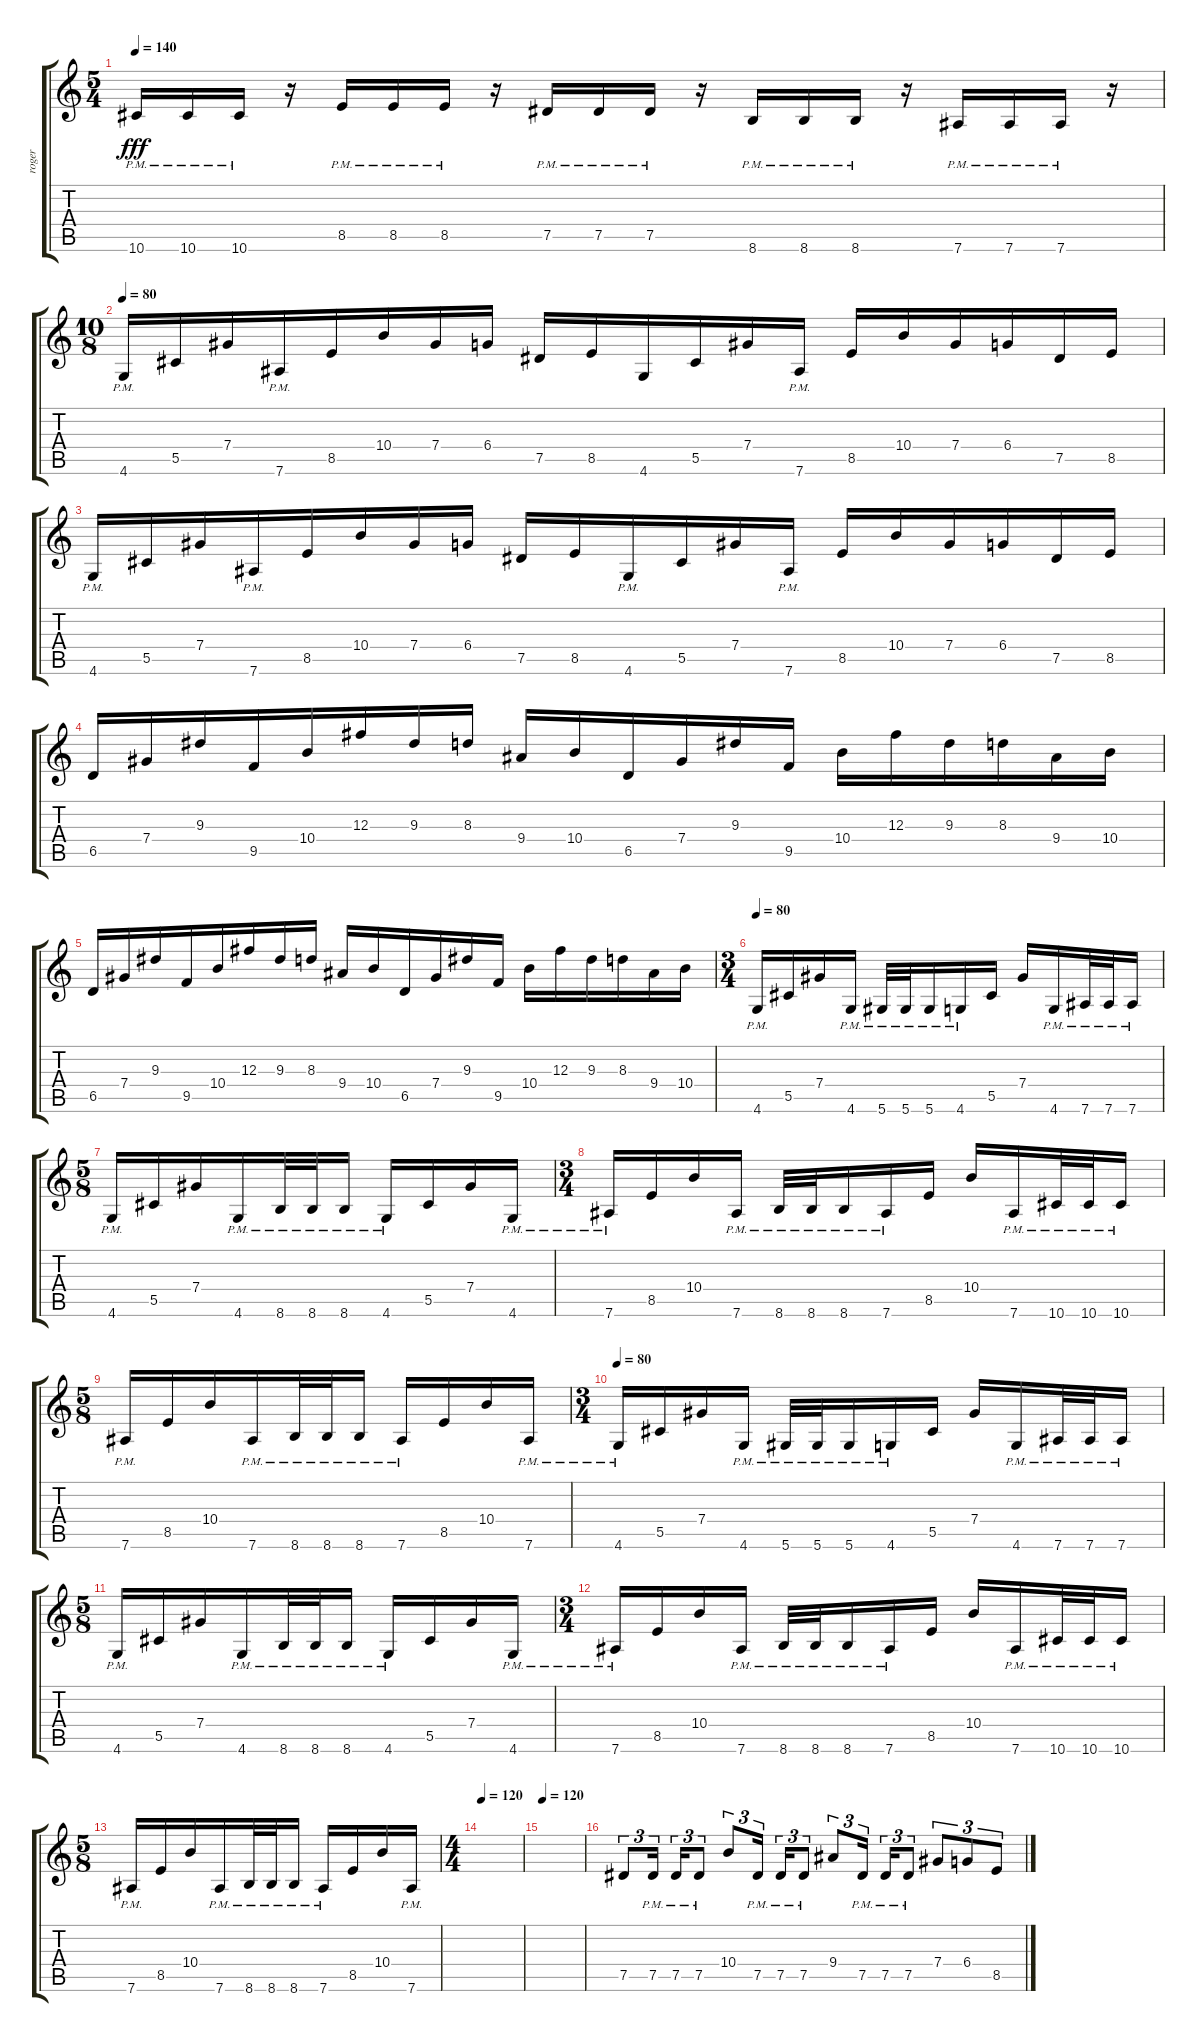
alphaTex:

\track ("roger" "roger") {instrument distortionguitar}
\staff {score tabs}
\tuning (Eb4 Bb3 Gb3 Db3 Ab2 Eb2) {hide}
\ts (5 4)
\tempo 140
\clef g2
\ks c
10.6{pm}.16{dy fff} 10.6{pm}.16 10.6{pm}.16 r.16 8.5{pm}.16 8.5{pm}.16 8.5{pm}.16 r.16 7.5{pm}.16 7.5{pm}.16 7.5{pm}.16 r.16 8.6{pm}.16 8.6{pm}.16 8.6{pm}.16 r.16 7.6{pm}.16 7.6{pm}.16 7.6{pm}.16 r.16 |
\ts (10 8)
\tempo 80
4.6{pm}.16 5.5.16 7.4.16 7.6{pm}.16 8.5.16 10.4.16 7.4.16 6.4.16 7.5.16 8.5.16 4.6.16 5.5.16 7.4.16 7.6{pm}.16 8.5.16 10.4.16 7.4.16 6.4.16 7.5.16 8.5.16 |
4.6{pm}.16 5.5.16 7.4.16 7.6{pm}.16 8.5.16 10.4.16 7.4.16 6.4.16 7.5.16 8.5.16 4.6{pm}.16 5.5.16 7.4.16 7.6{pm}.16 8.5.16 10.4.16 7.4.16 6.4.16 7.5.16 8.5.16 |
6.5.16 7.4.16 9.3.16 9.5.16 10.4.16 12.3.16 9.3.16 8.3.16 9.4.16 10.4.16 6.5.16 7.4.16 9.3.16 9.5.16 10.4.16 12.3.16 9.3.16 8.3.16 9.4.16 10.4.16 |
6.5.16 7.4.16 9.3.16 9.5.16 10.4.16 12.3.16 9.3.16 8.3.16 9.4.16 10.4.16 6.5.16 7.4.16 9.3.16 9.5.16 10.4.16 12.3.16 9.3.16 8.3.16 9.4.16 10.4.16 |
\ts (3 4)
\tempo 80
4.6{pm}.16 5.5.16 7.4.16 4.6{pm}.16 5.6{pm}.32 5.6{pm}.32 5.6{pm}.16 4.6{pm}.16 5.5.16 7.4.16 4.6{pm}.16 7.6{pm}.32 7.6{pm}.32 7.6{pm}.16 |
\ts (5 8)
4.6{pm}.16 5.5.16 7.4.16 4.6{pm}.16 8.6{pm}.32 8.6{pm}.32 8.6{pm}.16 4.6{pm}.16 5.5.16 7.4.16 4.6{pm}.16 |
\ts (3 4)
7.6{pm}.16 8.5.16 10.4.16 7.6{pm}.16 8.6{pm}.32 8.6{pm}.32 8.6{pm}.16 7.6{pm}.16 8.5.16 10.4.16 7.6{pm}.16 10.6{pm}.32 10.6{pm}.32 10.6{pm}.16 |
\ts (5 8)
7.6{pm}.16 8.5.16 10.4.16 7.6{pm}.16 8.6{pm}.32 8.6{pm}.32 8.6{pm}.16 7.6{pm}.16 8.5.16 10.4.16 7.6{pm}.16 |
\ts (3 4)
\tempo 80
4.6{pm}.16 5.5.16 7.4.16 4.6{pm}.16 5.6{pm}.32 5.6{pm}.32 5.6{pm}.16 4.6{pm}.16 5.5.16 7.4.16 4.6{pm}.16 7.6{pm}.32 7.6{pm}.32 7.6{pm}.16 |
\ts (5 8)
4.6{pm}.16 5.5.16 7.4.16 4.6{pm}.16 8.6{pm}.32 8.6{pm}.32 8.6{pm}.16 4.6{pm}.16 5.5.16 7.4.16 4.6{pm}.16 |
\ts (3 4)
7.6{pm}.16 8.5.16 10.4.16 7.6{pm}.16 8.6{pm}.32 8.6{pm}.32 8.6{pm}.16 7.6{pm}.16 8.5.16 10.4.16 7.6{pm}.16 10.6{pm}.32 10.6{pm}.32 10.6{pm}.16 |
\ts (5 8)
7.6{pm}.16 8.5.16 10.4.16 7.6{pm}.16 8.6{pm}.32 8.6{pm}.32 8.6{pm}.16 7.6{pm}.16 8.5.16 10.4.16 7.6{pm}.16 |
\ts (4 4)
\tempo 120
|
\tempo 120
|
7.5.8{tu (3 2)} 7.5{pm}.16{tu (3 2)} 7.5{pm}.16{tu (3 2)} 7.5{pm}.8{tu (3 2)} 10.4.8{tu (3 2)} 7.5{pm}.16{tu (3 2)} 7.5{pm}.16{tu (3 2)} 7.5{pm}.8{tu (3 2)} 9.4.8{tu (3 2)} 7.5{pm}.16{tu (3 2)} 7.5{pm}.16{tu (3 2)} 7.5{pm}.8{tu (3 2)} 7.4.8{tu (3 2)} 6.4.8{tu (3 2)} 8.5.8{tu (3 2)}
